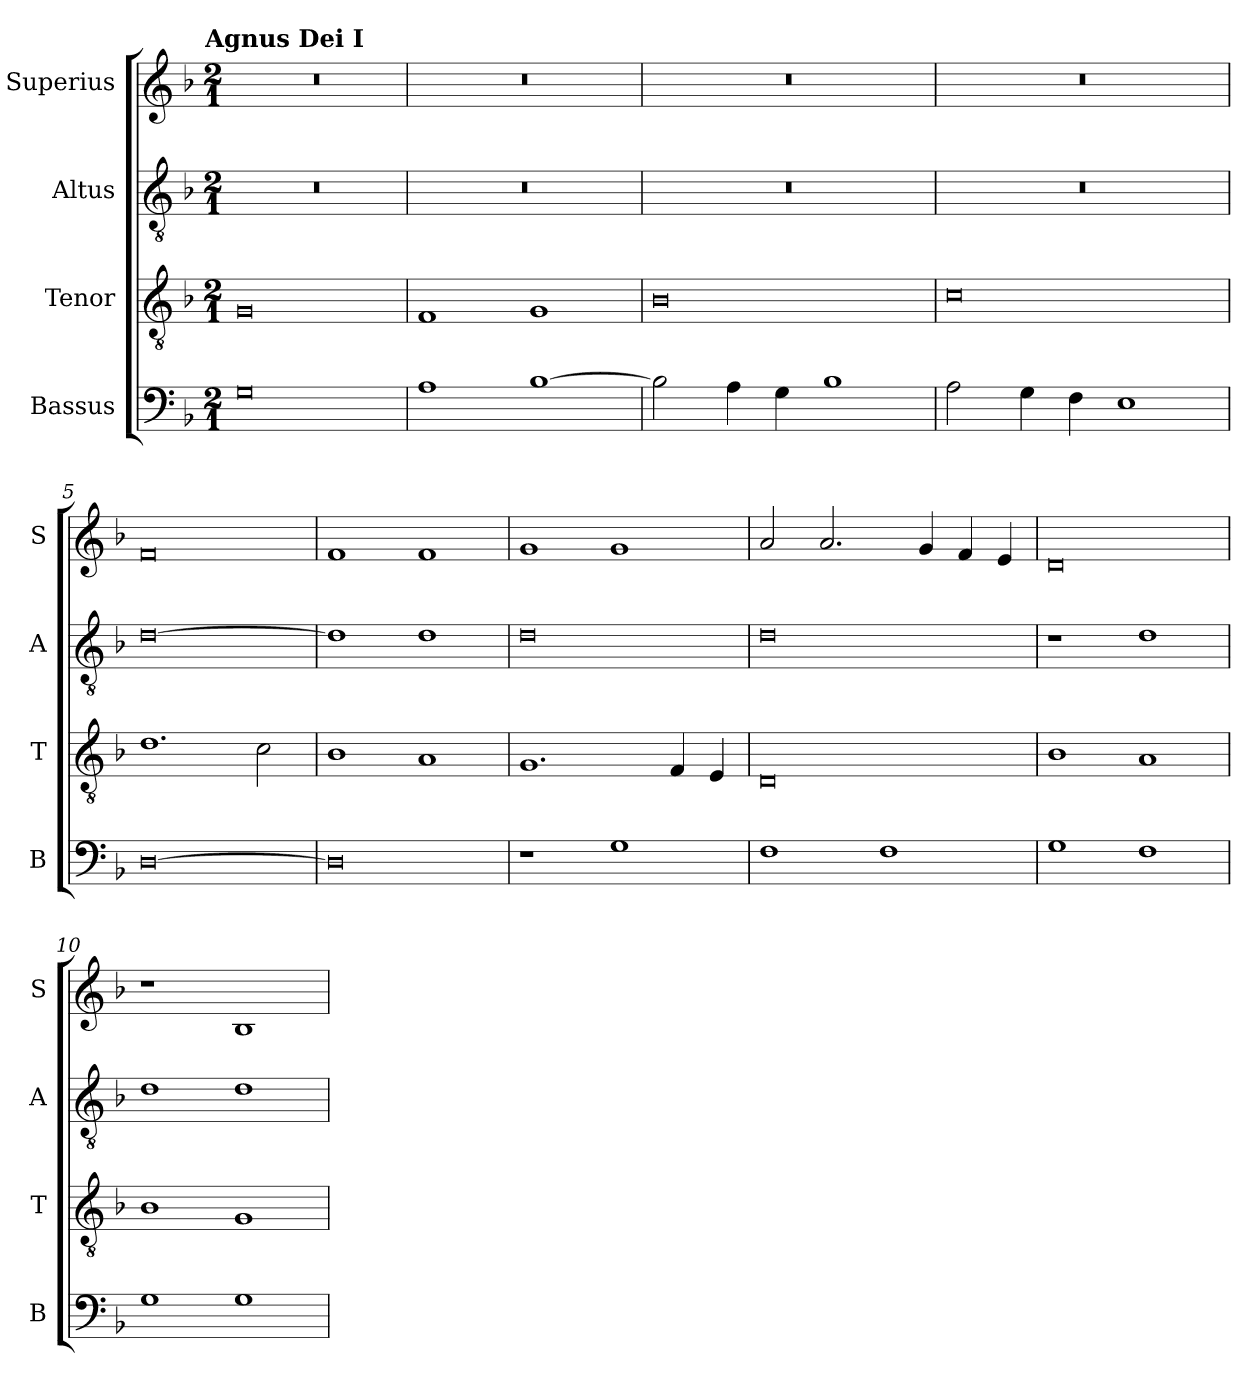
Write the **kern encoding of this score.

**kern	**kern	**kern	**kern
*part4	*part3	*part2	*part1
*staff4	*staff3	*staff2	*staff1
*I"Bassus	*I"Tenor	*I"Altus	*I"Superius
*I'B	*I'T	*I'A	*I'S
*clefF4	*clefGv2	*clefGv2	*clefG2
*k[b-]	*k[b-]	*k[b-]	*k[b-]
!!LO:TX:omd:t=Agnus Dei I
*M2/1	*M2/1	*M2/1	*M2/1
=1	=1	=1	=1
0G	0G	0r	0r
=2	=2	=2	=2
1A	1F	0r	0r
[1B-	1G	.	.
=3	=3	=3	=3
2B-\]	0B-	0r	0r
4A\	.	.	.
4G\	.	.	.
1B-	.	.	.
=4	=4	=4	=4
2A\	0c	0r	0r
4G\	.	.	.
4F\	.	.	.
1E	.	.	.
=5	=5	=5	=5
[0D	1.d	[0d	0f
.	2c\	.	.
=6	=6	=6	=6
0D]	1B-	1d]	1f
.	1A	1d	1f
=7	=7	=7	=7
1r	1.G	0d	1g
1G	.	.	1g
.	4F/	.	.
.	4E/	.	.
=8	=8	=8	=8
1F	0D	0d	2a/
.	.	.	2.a/
1F	.	.	.
.	.	.	4g/
.	.	.	4f/
.	.	.	4e/
=9	=9	=9	=9
1G	1B-	1r	0d
1F	1A	1d	.
=10	=10	=10	=10
1G	1B-	1d	1r
1G	1G	1d	1B-
=	=	=	=
*-	*-	*-	*-
